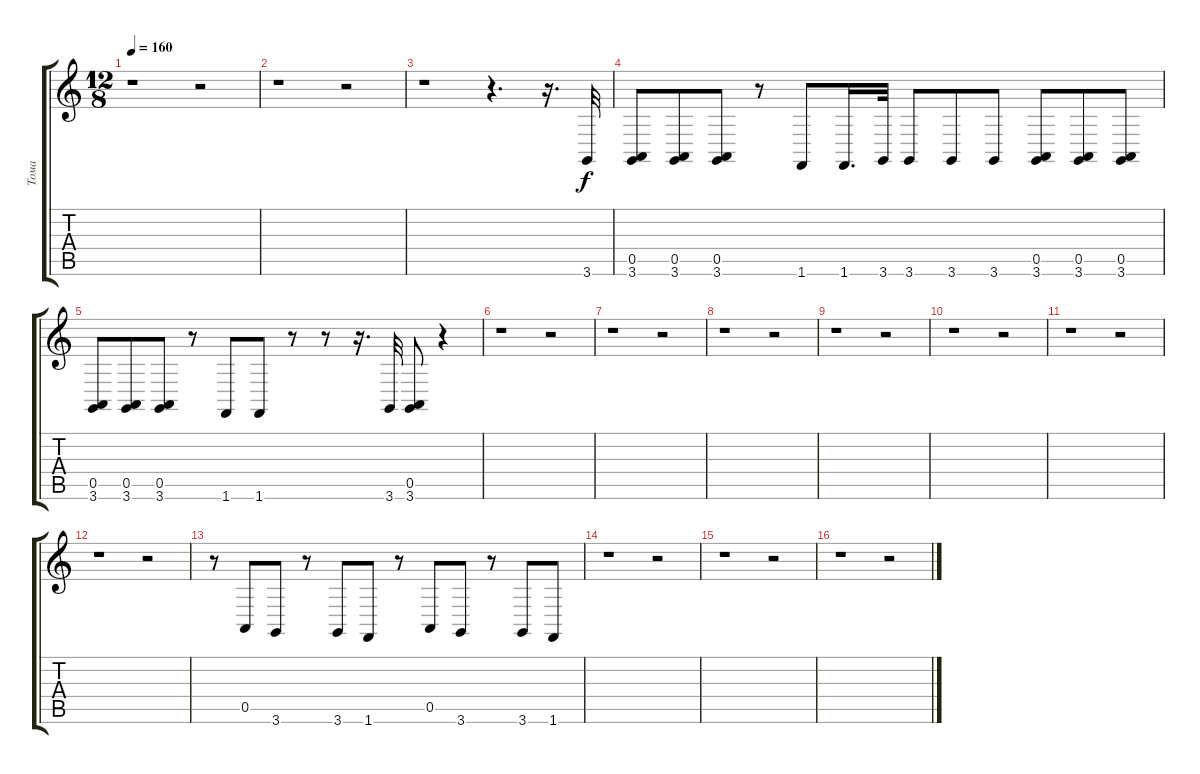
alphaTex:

\track ("Тома" "Тома") {instrument acousticgrandpiano}
\staff {score tabs}
\tuning (E4 B3 G3 D3 A2 E2) {hide}
\ts (12 8)
\tempo 160
\clef g2
\ks c
r.1{dy f} r.2 |
r.1 r.2 |
r.1 r.4{d} r.16{d} 3.6.32 |
(0.5 3.6).8 (0.5 3.6).8 (0.5 3.6).8 r.8 1.6.8 1.6.16{d} 3.6.32 3.6.8 3.6.8 3.6.8 (0.5 3.6).8 (0.5 3.6).8 (0.5 3.6).8 |
(0.5 3.6).8 (0.5 3.6).8 (0.5 3.6).8 r.8 1.6.8 1.6.8 r.8 r.8 r.16{d} 3.6.32 (0.5 3.6).8 r.4 |
r.1 r.2 |
r.1 r.2 |
r.1 r.2 |
r.1 r.2 |
r.1 r.2 |
r.1 r.2 |
r.1 r.2 |
r.8 0.5.8 3.6.8 r.8 3.6.8 1.6.8 r.8 0.5.8 3.6.8 r.8 3.6.8 1.6.8 |
r.1 r.2 |
r.1 r.2 |
r.1 r.2
